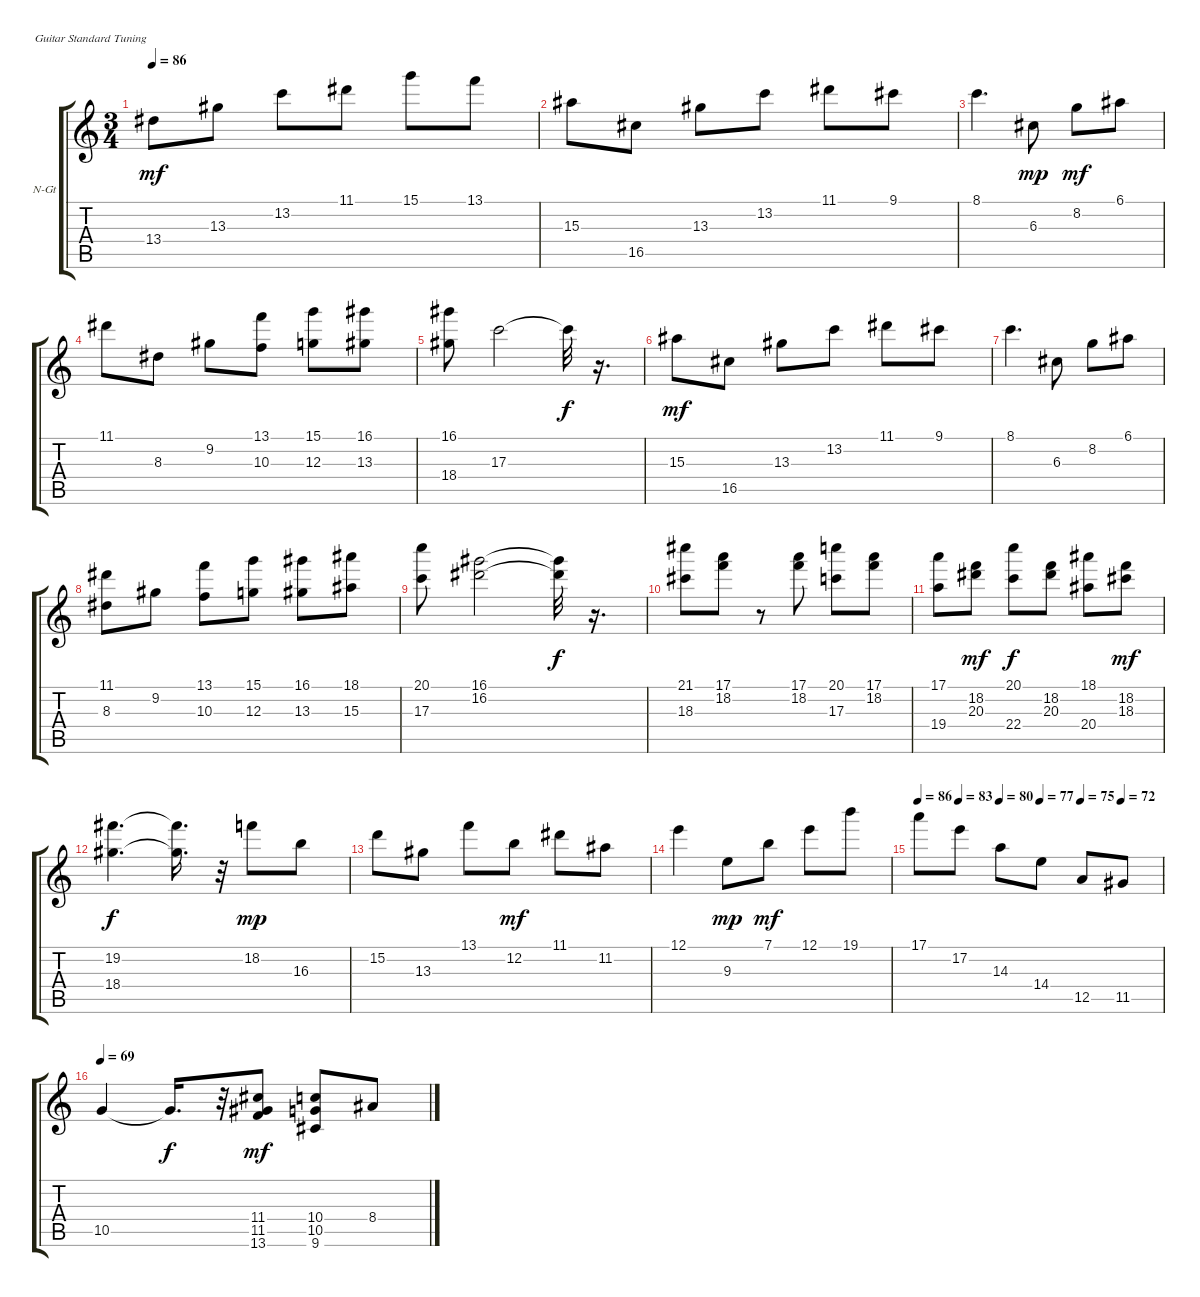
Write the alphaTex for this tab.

\bracketExtendMode groupsimilarinstruments
\firstSystemTrackNameOrientation horizontal
\otherSystemsTrackNameOrientation horizontal
\track ("Albeniz" "N-Gt") {instrument acousticguitarnylon}
\staff {score tabs}
\tuning (E4 B3 G3 D3 A2 E2)
\ts (3 4)
\tempo 86
\clef g2
\ks c
13.4.8{dy mf} 13.3.8 13.2.8 11.1.8 15.1.8 13.1.8 |
15.3.8 16.5.8 13.3.8 13.2.8 11.1.8 9.1.8 |
8.1.4{d} 6.3.8{dy mp} 8.2.8{dy mf} 6.1.8 |
11.1.8 8.3.8 9.2.8 (13.1 10.3).8 (15.1 12.3).8 (16.1 13.3).8 |
(16.1 18.4).8 17.3.2 17.3{t}.32{dy f} r.16{d} |
15.3.8{dy mf} 16.5.8 13.3.8 13.2.8 11.1.8 9.1.8 |
8.1.4{d} 6.3.8 8.2.8 6.1.8 |
(11.1 8.3).8 9.2.8 (13.1 10.3).8 (15.1 12.3).8 (16.1 13.3).8 (18.1 15.3).8 |
(20.1 17.3).8 (16.1 16.2).2 (16.1{t} 16.2{t}).32{dy f} r.16{d} |
(21.1 18.3).8 (17.1 18.2).8 r.8 (17.1 18.2).8 (20.1 17.3).8 (17.1 18.2).8 |
(17.1 19.4).8 (18.2 20.3).8{dy mf} (20.1 22.4).8{dy f} (18.2 20.3).8 (18.1 20.4).8 (18.2 18.3).8{dy mf} |
(19.2 18.4).4{d dy f} (19.2{t} 18.4{t}).16{d} r.32 18.2.8{dy mp} 16.3.8 |
15.2.8 13.3.8 13.1.8 12.2.8{dy mf} 11.1.8 11.2.8 |
12.1.4 9.3.8{dy mp} 7.1.8{dy mf} 12.1.8 19.1.8 |
\tempo 86
\tempo (83 0.166667)
\tempo (80 0.333333)
\tempo (77 0.5)
\tempo (75 0.666667)
\tempo (72 0.833333)
17.1.8 17.2.8 14.3.8 14.4.8 12.5.8 11.5.8 |
\tempo 69
10.5.4 10.5{t}.16{d dy f} r.32 (11.4 11.5 13.6).8{dy mf} (10.4 10.5 9.6).8 8.4.8
